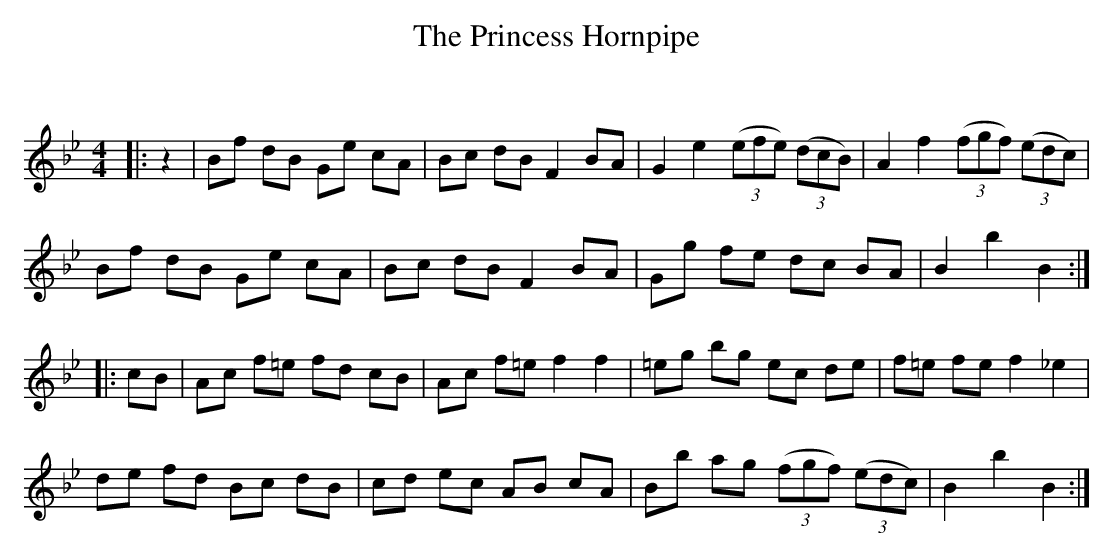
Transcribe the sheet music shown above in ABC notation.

X:1
T: The Princess Hornpipe
C:
Q: 232
K:Bb
M:4/4
L:1/8
|:z2|Bf dB Ge cA|Bc dB F2 BA|G2 e2 ((3efe) ((3dcB) |A2 f2 ((3fgf) ((3edc) |
Bf dB Ge cA|Bc dB F2 BA|Gg fe dc BA|B2 b2 B2:|
|:cB|Ac f=e fd cB|Ac f=e f2 f2|=eg bg ec de|f=e fe f2 _e2|
de fd Bc dB|cd ec AB cA|Bb ag ((3fgf) ((3edc) |B2 b2 B2:|
